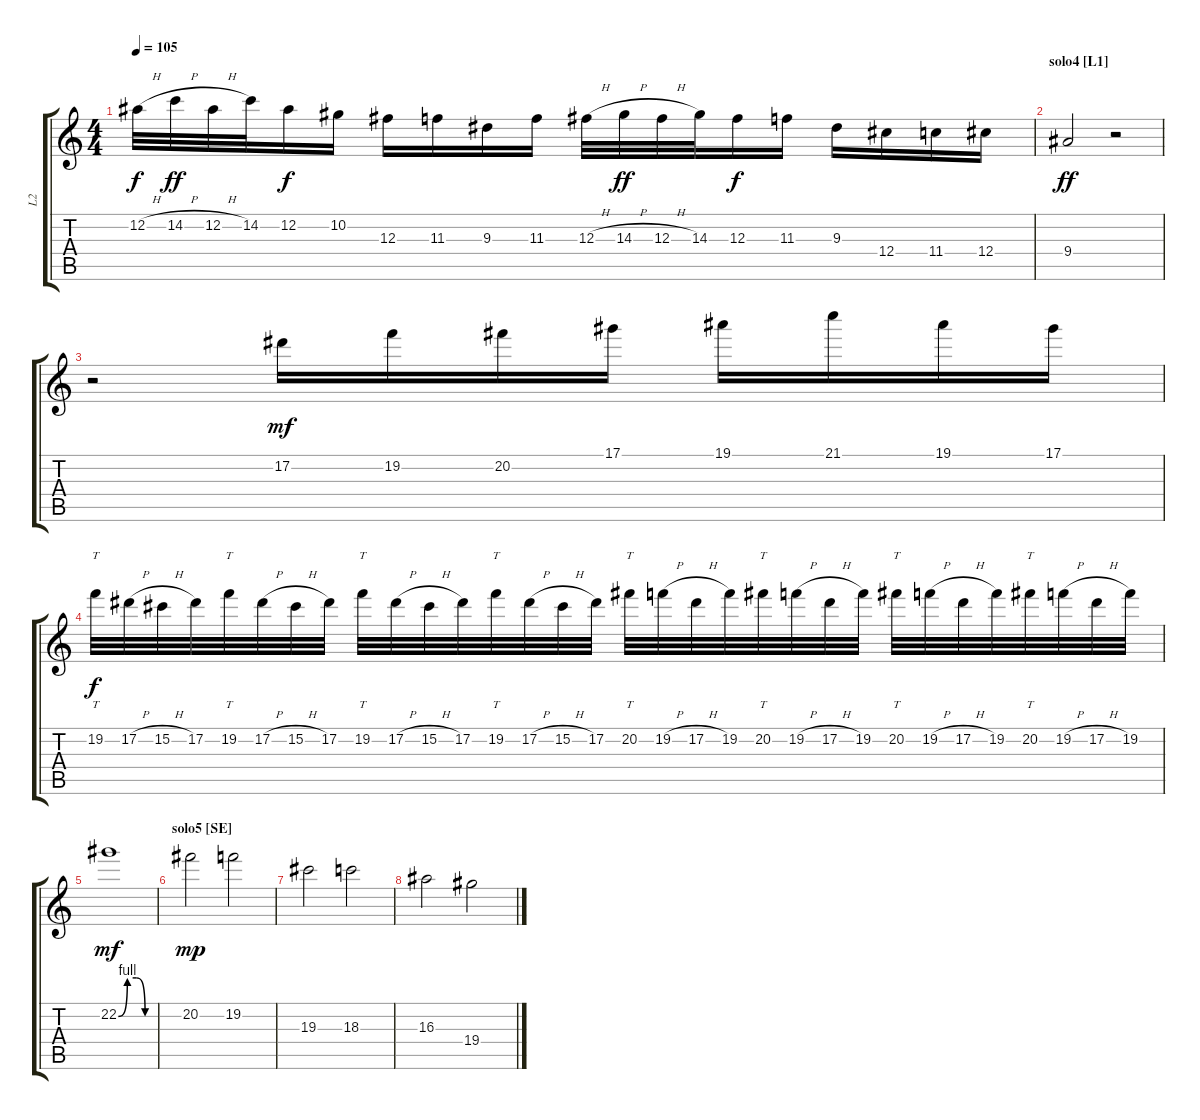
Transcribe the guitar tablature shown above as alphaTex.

\track ("L2" "L2") {instrument overdrivenguitar}
\staff {score tabs}
\tuning (Eb4 Bb3 Gb3 Db3 Ab2 Eb2) {hide}
\ts (4 4)
\tempo 105
\clef g2
\ks c
12.2{h}.32{dy f} 14.2{h}.32{dy ff} 12.2{h}.32 14.2.32 12.2.16{dy f} 10.2.16 12.3.16 11.3.16 9.3.16 11.3.16 12.3{h}.32 14.3{h}.32{dy ff} 12.3{h}.32 14.3.32 12.3.16{dy f} 11.3.16 9.3.16 12.4.16 11.4.16 12.4.16 |
\section ("" "solo4 [L1]")
9.4.2{dy ff} r.2 |
r.2 17.2.16{dy mf} 19.2.16 20.2.16 17.1.16 19.1.16 21.1.16 19.1.16 17.1.16 |
19.2.32{tt dy f} 17.2{h}.32 15.2{h}.32 17.2.32 19.2.32{tt} 17.2{h}.32 15.2{h}.32 17.2.32 19.2.32{tt} 17.2{h}.32 15.2{h}.32 17.2.32 19.2.32{tt} 17.2{h}.32 15.2{h}.32 17.2.32 20.2.32{tt} 19.2{h}.32 17.2{h}.32 19.2.32 20.2.32{tt} 19.2{h}.32 17.2{h}.32 19.2.32 20.2.32{tt} 19.2{h}.32 17.2{h}.32 19.2.32 20.2.32{tt} 19.2{h}.32 17.2{h}.32 19.2.32 |
22.2{be (custom 0 0 15 4 30 4 45 0 60 0)}.1{dy mf} |
\section ("" "solo5 [SE]")
20.2.2{dy mp} 19.2.2 |
19.3.2 18.3.2 |
16.3.2 19.4.2
